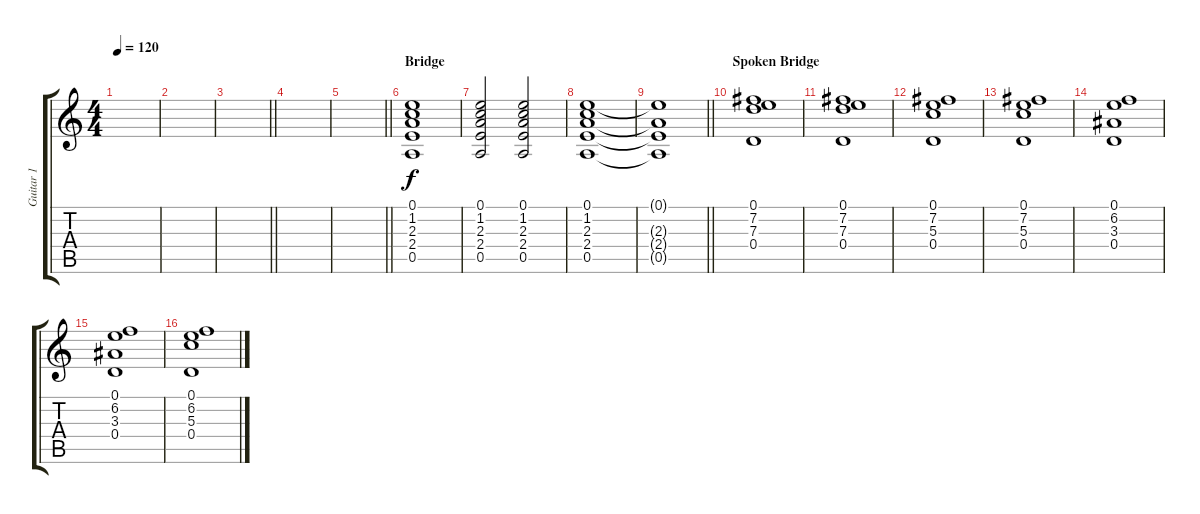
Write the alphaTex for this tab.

\track ("Guitar 1" "Guitar 1") {instrument electricguitarclean}
\staff {score tabs}
\tuning (E4 B3 G3 D3 A2 E2) {hide}
\ts (4 4)
\tempo 120
\clef g2
\ks c
|
|
\barLineRight lightlight
|
|
\barLineRight lightlight
|
\section ("" "Bridge")
(0.1 1.2 2.3 2.4 0.5).1 |
(0.1 1.2 2.3 2.4 0.5).2 (0.1 1.2 2.3 2.4 0.5).2 |
(0.1 1.2 2.3 2.4 0.5).1 |
\barLineRight lightlight
(0.1{t} 2.3{t} 2.4{t} 0.5{t}).1 |
\section ("" "Spoken Bridge")
(0.1 7.2 7.3 0.4).1 |
(0.1 7.2 7.3 0.4).1 |
(0.1 7.2 5.3 0.4).1 |
(0.1 7.2 5.3 0.4).1 |
(0.1 6.2 3.3 0.4).1 |
(0.1 6.2 3.3 0.4).1 |
(0.1 6.2 5.3 0.4).1
